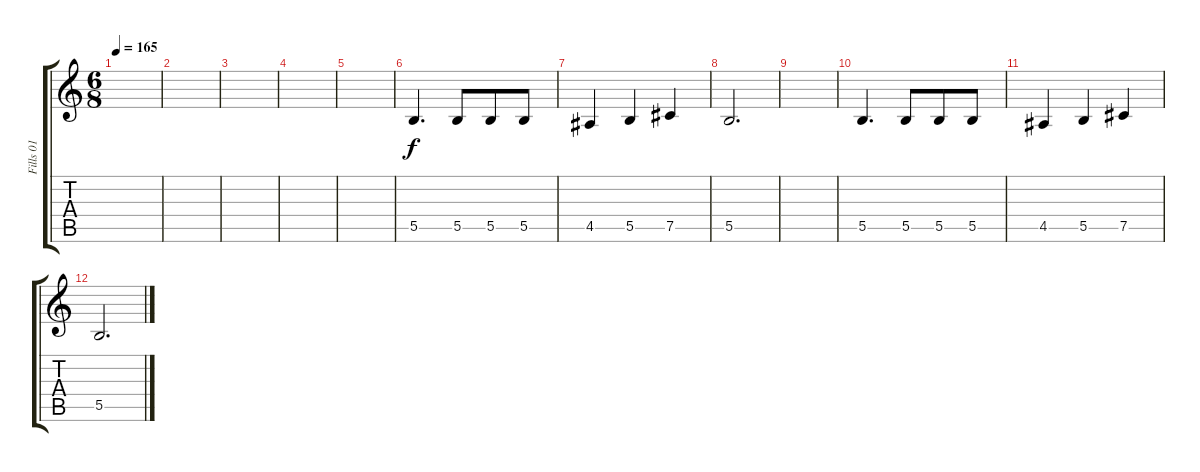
\track ("Fills 01" "Fills 01") {instrument overdrivenguitar}
\staff {score tabs}
\tuning (Db4 Ab3 E3 B2 Gb2 B1) {hide}
\ts (6 8)
\tempo 165
\clef g2
\ks c
|
|
|
|
|
5.5.4{d volume 12} 5.5.8 5.5.8 5.5.8 |
4.5.4 5.5.4 7.5.4 |
5.5.2{d} |
|
5.5.4{d} 5.5.8 5.5.8 5.5.8 |
4.5.4 5.5.4 7.5.4 |
5.5.2{d}
